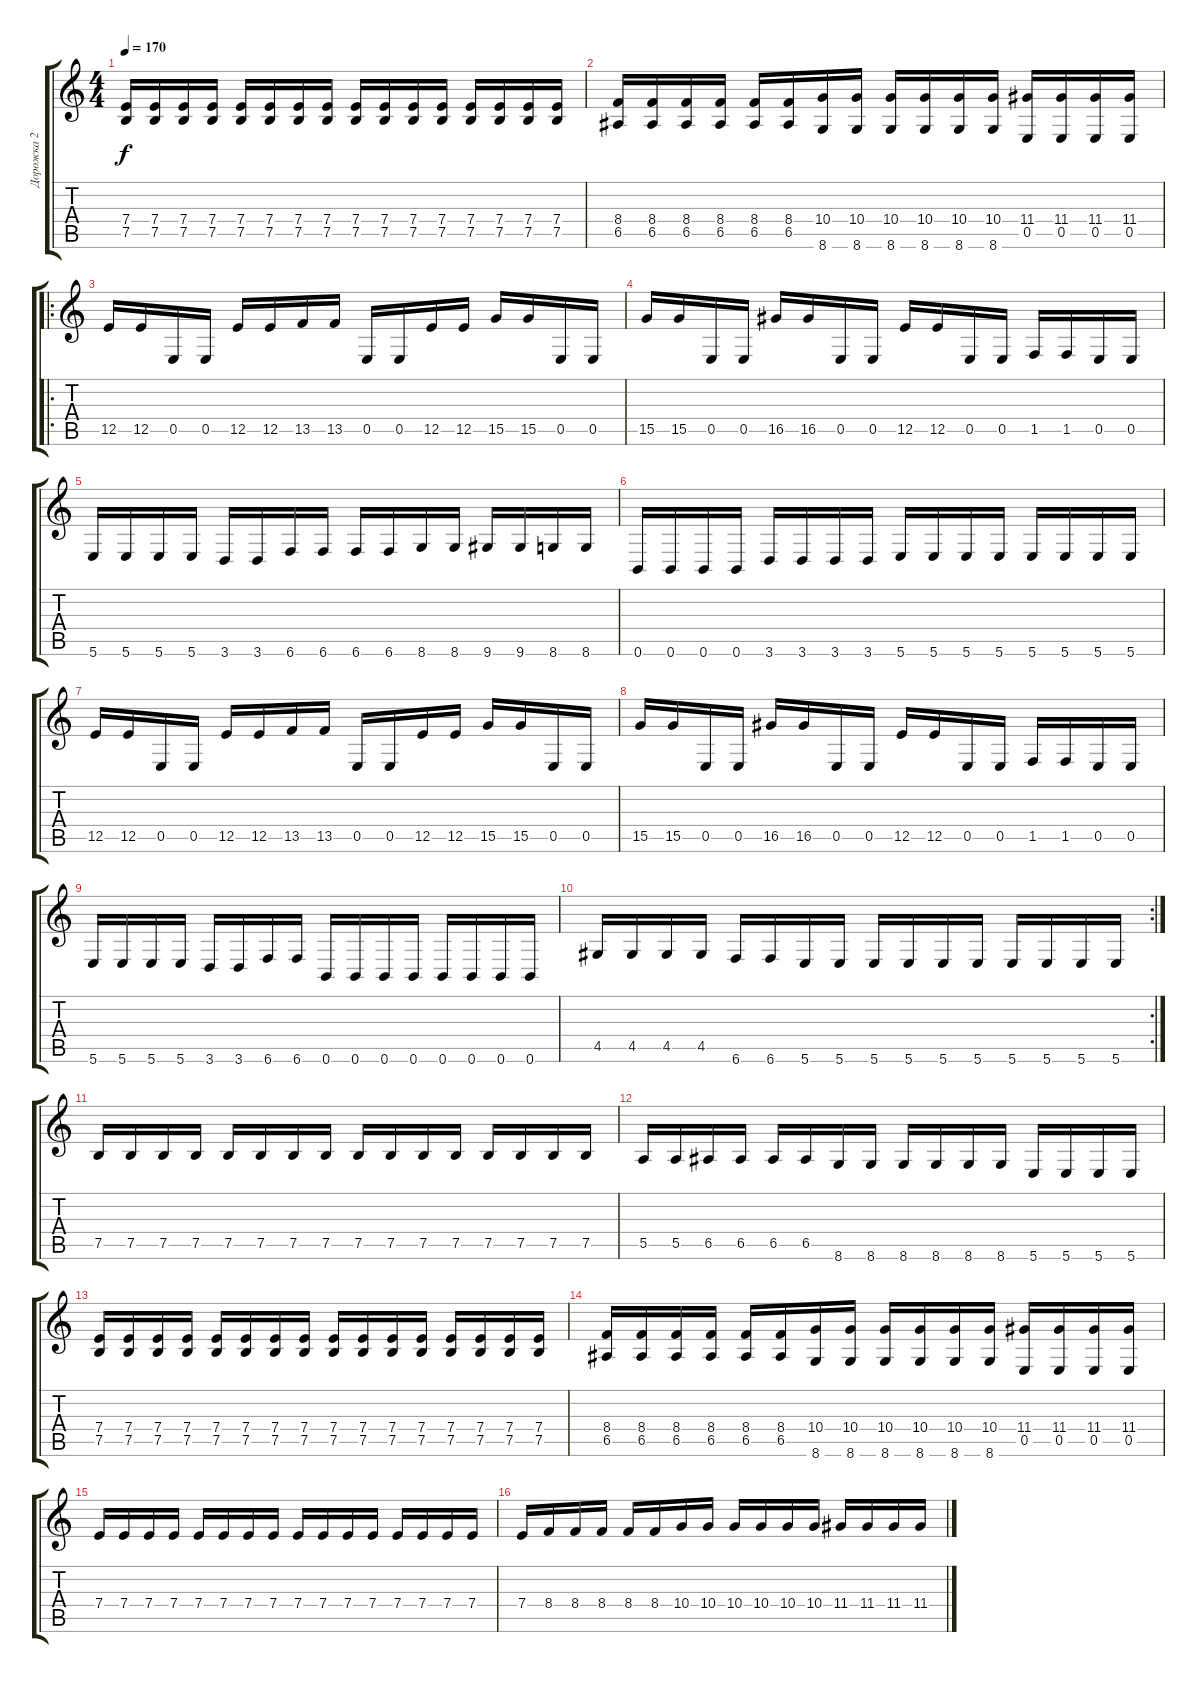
\track ("Дорожка 2" "Дорожка 2") {instrument distortionguitar}
\staff {score tabs}
\tuning (B3 Gb3 D3 A2 E2 B1) {hide}
\ts (4 4)
\tempo 170
\clef g2
\ks c
(7.4 7.5).16{dy f} (7.4 7.5).16 (7.4 7.5).16 (7.4 7.5).16 (7.4 7.5).16 (7.4 7.5).16 (7.4 7.5).16 (7.4 7.5).16 (7.4 7.5).16 (7.4 7.5).16 (7.4 7.5).16 (7.4 7.5).16 (7.4 7.5).16 (7.4 7.5).16 (7.4 7.5).16 (7.4 7.5).16 |
(8.4 6.5).16 (8.4 6.5).16 (8.4 6.5).16 (8.4 6.5).16 (8.4 6.5).16 (8.4 6.5).16 (10.4 8.6).16 (10.4 8.6).16 (10.4 8.6).16 (10.4 8.6).16 (10.4 8.6).16 (10.4 8.6).16 (11.4 0.5).16 (11.4 0.5).16 (11.4 0.5).16 (11.4 0.5).16 |
\ro
12.5.16 12.5.16 0.5.16 0.5.16 12.5.16 12.5.16 13.5.16 13.5.16 0.5.16 0.5.16 12.5.16 12.5.16 15.5.16 15.5.16 0.5.16 0.5.16 |
15.5.16 15.5.16 0.5.16 0.5.16 16.5.16 16.5.16 0.5.16 0.5.16 12.5.16 12.5.16 0.5.16 0.5.16 1.5.16 1.5.16 0.5.16 0.5.16 |
5.6.16 5.6.16 5.6.16 5.6.16 3.6.16 3.6.16 6.6.16 6.6.16 6.6.16 6.6.16 8.6.16 8.6.16 9.6.16 9.6.16 8.6.16 8.6.16 |
0.6.16 0.6.16 0.6.16 0.6.16 3.6.16 3.6.16 3.6.16 3.6.16 5.6.16 5.6.16 5.6.16 5.6.16 5.6.16 5.6.16 5.6.16 5.6.16 |
12.5.16 12.5.16 0.5.16 0.5.16 12.5.16 12.5.16 13.5.16 13.5.16 0.5.16 0.5.16 12.5.16 12.5.16 15.5.16 15.5.16 0.5.16 0.5.16 |
15.5.16 15.5.16 0.5.16 0.5.16 16.5.16 16.5.16 0.5.16 0.5.16 12.5.16 12.5.16 0.5.16 0.5.16 1.5.16 1.5.16 0.5.16 0.5.16 |
5.6.16 5.6.16 5.6.16 5.6.16 3.6.16 3.6.16 6.6.16 6.6.16 0.6.16 0.6.16 0.6.16 0.6.16 0.6.16 0.6.16 0.6.16 0.6.16 |
\rc 2
4.5.16 4.5.16 4.5.16 4.5.16 6.6.16 6.6.16 5.6.16 5.6.16 5.6.16 5.6.16 5.6.16 5.6.16 5.6.16 5.6.16 5.6.16 5.6.16 |
7.5.16 7.5.16 7.5.16 7.5.16 7.5.16 7.5.16 7.5.16 7.5.16 7.5.16 7.5.16 7.5.16 7.5.16 7.5.16 7.5.16 7.5.16 7.5.16 |
5.5.16 5.5.16 6.5.16 6.5.16 6.5.16 6.5.16 8.6.16 8.6.16 8.6.16 8.6.16 8.6.16 8.6.16 5.6.16 5.6.16 5.6.16 5.6.16 |
(7.4 7.5).16 (7.4 7.5).16 (7.4 7.5).16 (7.4 7.5).16 (7.4 7.5).16 (7.4 7.5).16 (7.4 7.5).16 (7.4 7.5).16 (7.4 7.5).16 (7.4 7.5).16 (7.4 7.5).16 (7.4 7.5).16 (7.4 7.5).16 (7.4 7.5).16 (7.4 7.5).16 (7.4 7.5).16 |
(8.4 6.5).16 (8.4 6.5).16 (8.4 6.5).16 (8.4 6.5).16 (8.4 6.5).16 (8.4 6.5).16 (10.4 8.6).16 (10.4 8.6).16 (10.4 8.6).16 (10.4 8.6).16 (10.4 8.6).16 (10.4 8.6).16 (11.4 0.5).16 (11.4 0.5).16 (11.4 0.5).16 (11.4 0.5).16 |
7.4.16 7.4.16 7.4.16 7.4.16 7.4.16 7.4.16 7.4.16 7.4.16 7.4.16 7.4.16 7.4.16 7.4.16 7.4.16 7.4.16 7.4.16 7.4.16 |
7.4.16 8.4.16 8.4.16 8.4.16 8.4.16 8.4.16 10.4.16 10.4.16 10.4.16 10.4.16 10.4.16 10.4.16 11.4.16 11.4.16 11.4.16 11.4.16
